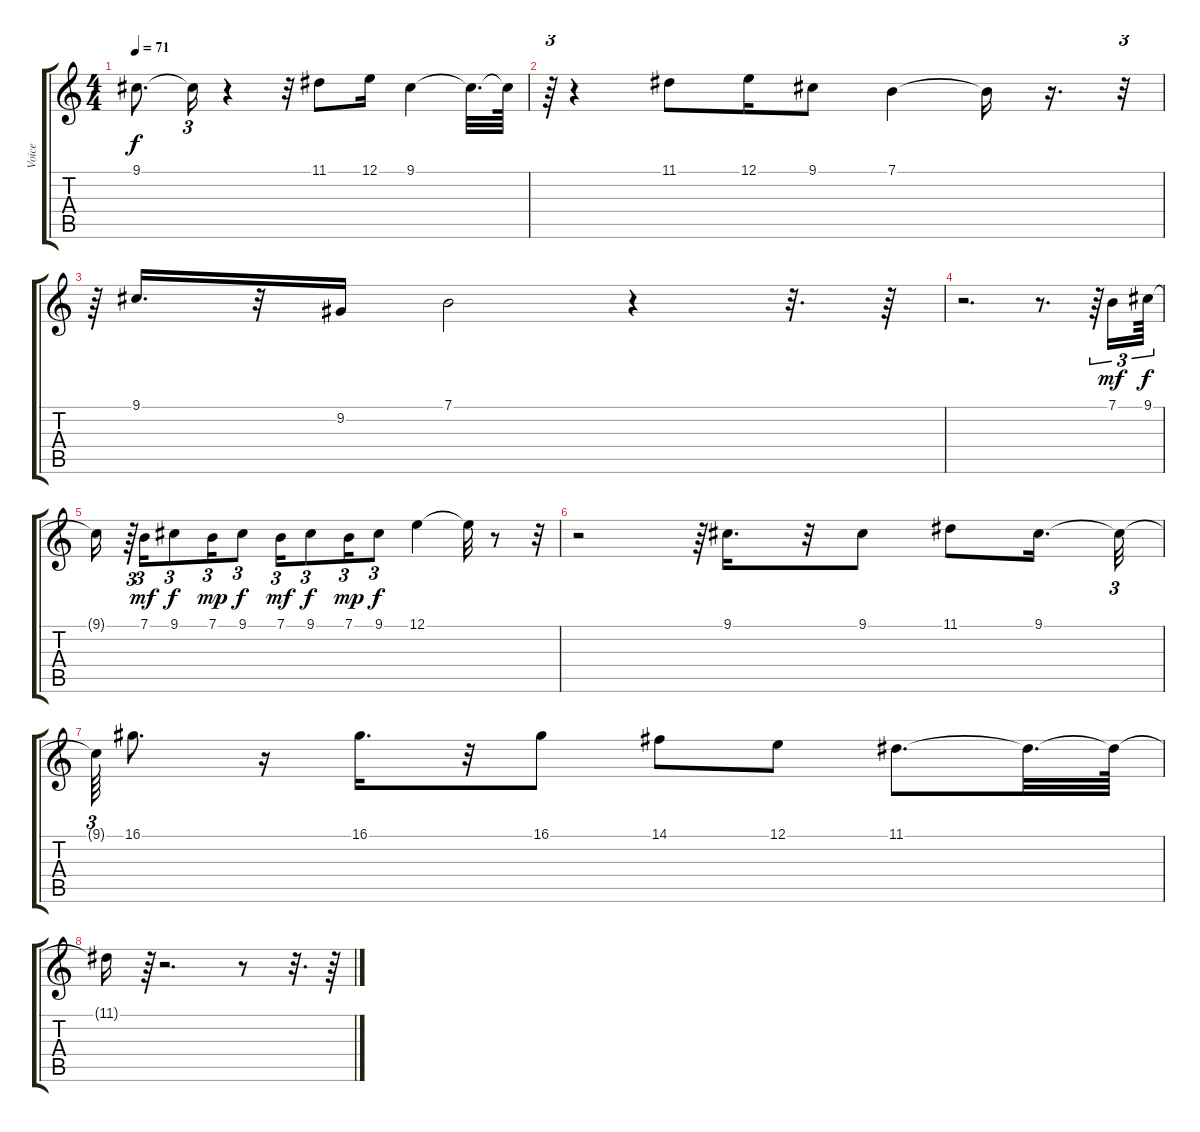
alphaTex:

\track ("Voice" "Voice") {instrument panflute}
\staff {score tabs}
\tuning (E4 B3 G3 D3 A2 E2) {hide}
\ts (4 4)
\tempo 71
\clef g2
\ks c
9.1{t}.8{d dy f} 9.1{t}.16{tu (3 2)} r.4 r.32 11.1.8 12.1.16 9.1.4 9.1{t}.32{d} 9.1{t}.64 |
r.64{tu (3 2)} r.4 11.1.8 12.1.16 9.1.8 7.1.4 7.1{t}.16 r.16{d} r.32{tu (3 2)} |
r.64{tu (3 2)} 9.1.16{d} r.32 9.2.16 7.1.2 r.4 r.32{d} r.64 |
r.2{d} r.8{d} r.64{tu (3 2)} 7.1.16{tu (3 2) dy mf} 9.1.64{tu (3 2) dy f} |
9.1{t}.16 r.64{tu (3 2)} 7.1.16{tu (3 2) dy mf} 9.1.8{tu (3 2) dy f} 7.1.16{tu (3 2) dy mp} 9.1.8{tu (3 2) dy f} 7.1.16{tu (3 2) dy mf} 9.1.8{tu (3 2) dy f} 7.1.16{tu (3 2) dy mp} 9.1.8{tu (3 2) dy f} 12.1.4 12.1{t}.32 r.8 r.32{tu (3 2)} |
r.2 r.64{tu (3 2)} 9.1.16{d} r.32 9.1.8 11.1.8 9.1.16{d} 9.1{t}.32{tu (3 2)} |
9.1{t}.64{tu (3 2)} 16.1.8{d} r.16 16.1.16{d} r.32 16.1.8 14.1.8 12.1.8 11.1.8{d} 11.1{t}.32{d} 11.1{t}.64 |
11.1{t}.16 r.64{tu (3 2)} r.2{d} r.8 r.32{d} r.64
